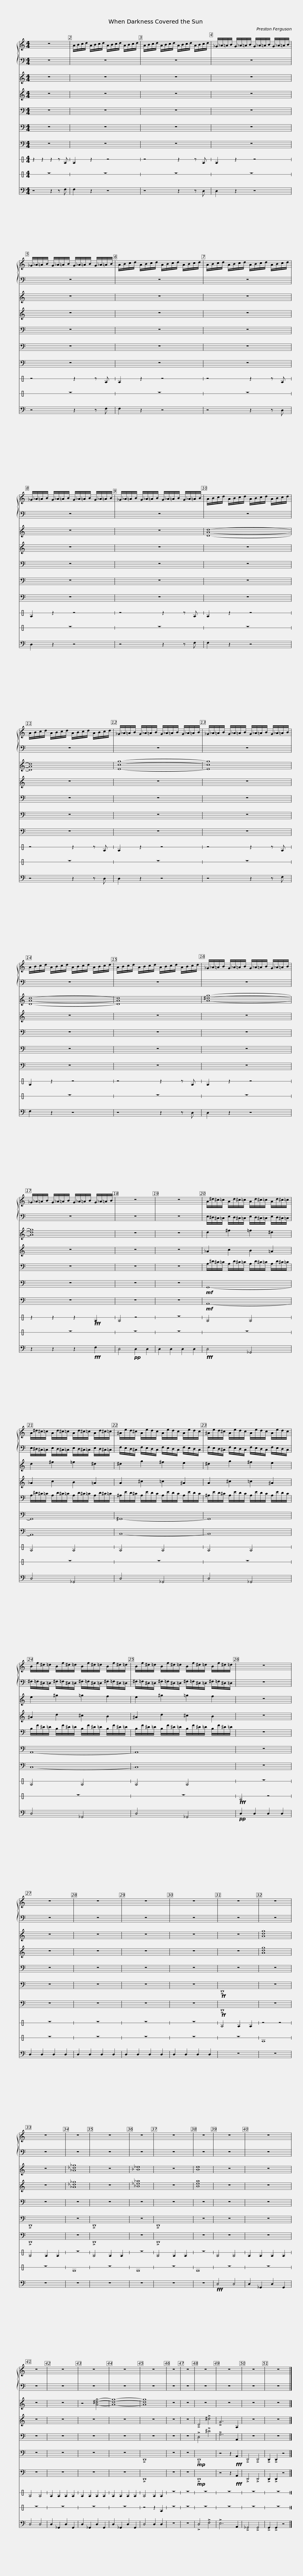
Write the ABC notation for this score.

X:1
%%score { 1 | 2 } 3 4 5 6 7 8 9 10
L:1/8
M:4/4
I:linebreak $
K:C
V:1 treble transpose=12
V:2 bass transpose="12 "
V:3 treble
V:4 treble
V:5 bass
V:6 bass
V:7 bass
V:8 perc stafflines=1
K:none
V:9 perc stafflines=1
K:none
V:10 bass
V:1
 z8 | A/B/c/d/ A/B/c/d/ A/B/c/d/ A/B/c/d/ | A/B/c/d/ A/B/c/d/ A/B/c/d/ A/B/c/d/ |$ _G/_A/=A/B/ G/_A/=A/B/ G/_A/=A/B/ G/_A/=A/B/ | _G/_A/=A/B/ G/_A/=A/B/ G/_A/=A/B/ G/_A/=A/B/ |$ %5
 A/B/c/d/ A/B/c/d/ A/B/c/d/ A/B/c/d/ | A/B/c/d/ A/B/c/d/ A/B/c/d/ A/B/c/d/ |$ _G/_A/=A/B/ G/_A/=A/B/ G/_A/=A/B/ G/_A/=A/B/ | _G/_A/=A/B/ G/_A/=A/B/ G/_A/=A/B/ G/_A/=A/B/ |$ A/B/c/d/ A/B/c/d/ A/B/c/d/ A/B/c/d/ | %10
 A/B/c/d/ A/B/c/d/ A/B/c/d/ A/B/c/d/ |$ _G/_A/=A/B/ G/_A/=A/B/ G/_A/=A/B/ G/_A/=A/B/ | _G/_A/=A/B/ G/_A/=A/B/ G/_A/=A/B/ G/_A/=A/B/ |$ A/B/c/d/ A/B/c/d/ A/B/c/d/ A/B/c/d/ | A/B/c/d/ A/B/c/d/ A/B/c/d/ A/B/c/d/ |$ %15
 _G/_A/=A/B/ G/_A/=A/B/ G/_A/=A/B/ G/_A/=A/B/ | _G/_A/=A/B/ G/_A/=A/B/ G/_A/=A/B/ G/_A/=A/B/ |$ z8 | z8 | A/^d/^c/=c/ A/d/^c/=c/ A/d/^c/=c/ A/d/^c/=c/ |$ %20
 A/^d/^c/=c/ A/d/^c/=c/ A/d/^c/=c/ A/d/^c/=c/ | ^A/e/d/^c/ A/e/d/c/ A/e/d/c/ A/e/d/c/ |$ ^A/e/d/^c/ A/e/d/c/ A/e/d/c/ A/e/d/c/ |$ B/f/^d/=d/ B/f/^d/=d/ B/f/^d/=d/ B/f/^d/=d/ |$ B/f/^d/=d/ B/f/^d/=d/ B/f/^d/=d/ B/f/^d/=d/ | %25
 z8 | z8 | z8 |$ z8 | z8 | %30
 z8 | z8 | z8 | z8 | z8 | %35
 z8 | z8 | z8 | z8 |$ z8 | %40
 z8 | z8 | z8 | z8 | z8 | %45
 z8 | z8 | z8 | z8 |$ z8 | %50
 z8 |] %51
V:2
 z8 | z8 | z8 |$ z8 | z8 |$ %5
 z8 | z8 |$ z8 | z8 |$ z8 | %10
 z8 |$ z8 | z8 |$ z8 | z8 |$ %15
 z8 | z8 |$ z8 | z8 | E,/^D,/^C,/=C,/ E,/D,/^C,/=C,/ E,/D,/^C,/=C,/ E,/D,/^C,/=C,/ |$ %20
 E,/^D,/^C,/=C,/ E,/D,/^C,/=C,/ E,/D,/^C,/=C,/ E,/D,/^C,/=C,/ | F,/E,/D,/^C,/ F,/E,/D,/C,/ F,/E,/D,/C,/ F,/E,/D,/C,/ |$ F,/E,/D,/^C,/ F,/E,/D,/C,/ F,/E,/D,/C,/ F,/E,/D,/C,/ |$ ^F,/=F,/^D,/=D,/ ^F,/=F,/^D,/=D,/ ^F,/=F,/^D,/=D,/ ^F,/=F,/^D,/=D,/ |$ ^F,/=F,/^D,/=D,/ ^F,/=F,/^D,/=D,/ ^F,/=F,/^D,/=D,/ ^F,/=F,/^D,/=D,/ | %25
 z8 | z8 | z8 |$ z8 | z8 | %30
 z8 | z8 | z8 | z8 | z8 | %35
 z8 | z8 | z8 | z8 |$ z8 | %40
 z8 | z8 | z8 | z8 | z8 | %45
 z8 | z8 | z8 | z8 |$ z8 | %50
 z8 |] %51
V:3
 z8 | z8 | z8 |$ z8 | z8 |$ %5
 z8 | z8 |$ z8 | z8 |$ [DAd]8- | %10
 [DAd]8 |$ [Ecg]8- | [Ecg]8 |$ [DAd]8- | [DAd]8 |$ %15
 [A^dg]8- | [Adg]8 |$ z8 | z8 | d2 ^f2 =f2 ^d2 |$ %20
 d2 ^f2 =f2 ^d2 | ^d2 g2 ^f2 e2 |$ ^d2 g2 ^f2 e2 |$ e2 ^g2 =g2 f2 |$ e2 ^g2 =g2 f2 | %25
 z8 | z8 | z8 |$ z8 | z8 | %30
 z8 | [Adg]8 | z8 | [_A_d_g]8 | z8 | %35
 [_B_e]8 | z8 | [Be]8 | z8 |$ z8 | %40
 z8 | z8 | z4 [A^dg]4- | [Adg]8- | [Adg]8 | %45
 z8 | z8 | z8 | z8 |$ z8 | %50
 z8 |] %51
V:4
 z8 | z8 | z8 |$ z8 | z8 |$ %5
 z8 | z8 |$ z8 | z8 |$ z8 | %10
 z8 |$ z8 | z8 |$ z8 | z8 |$ %15
 z8 | z8 |$ z8 | z8 | _A2 c2 B2 =A2 |$ %20
 _A2 c2 B2 =A2 | A2 ^c2 =c2 ^A2 |$ A2 ^c2 =c2 ^A2 |$ ^A2 d2 ^c2 B2 |$ ^A2 d2 ^c2 B2 | %25
 z8 | z8 | z8 |$ z8 | z8 | %30
 z8 | [Adg]8 | z8 | [_A_d_g]8 | z8 | %35
 [_B_e_a]8 | z8 | [Bea]8 | z8 |$ z8 | %40
 z8 | z8 | z8 | z8 | z8 | %45
 z8 | z8 | !>!D4 !>!^d4 | !>!G6 A,2 |$ z8 | %50
 z8 |] %51
V:5
 z8 | z8 | z8 |$ z8 | z8 |$ %5
 z8 | z8 |$ z8 | z8 |$ z8 | %10
 z8 |$ z8 | z8 |$ z8 | z8 |$ %15
 z8 | z8 |$ z8 | z8 | A,/^D/^C/=C/ A,/D/^C/=C/ A,/D/^C/=C/ A,/D/^C/=C/ |$ %20
 A,/^D/^C/=C/ A,/D/^C/=C/ A,/D/^C/=C/ A,/D/^C/=C/ | ^A,/E/D/^C/ A,/E/D/C/ A,/E/D/C/ A,/E/D/C/ |$ ^A,/E/D/^C/ A,/E/D/C/ A,/E/D/C/ A,/E/D/C/ |$ B,/F/^D/=D/ B,/F/^D/=D/ B,/F/^D/=D/ B,/F/^D/=D/ |$ B,/F/^D/=D/ B,/F/^D/=D/ B,/F/^D/=D/ B,/F/^D/=D/ | %25
 z8 | z8 | z8 |$ z8 | z8 | %30
 z8 | z8 | z8 | z8 | z8 | %35
 z8 | z8 | z8 | z8 |$ z8 | %40
 z8 | z8 | z8 | z8 | z8 | %45
 z8 | z8 | !>!D,4 !>!^D4 | !>!G,6 A,,2 |$ z8 | %50
 z8 |] %51
V:6
 z8 | z8 | z8 |$ z8 | z8 |$ %5
 z8 | z8 |$ z8 | z8 |$ z8 | %10
 z8 |$ z8 | z8 |$ z8 | z8 |$ %15
 z8 | z8 |$ z8 | z8 |!mf! G,,8- |$ %20
 G,,8 | ^G,,8- |$ G,,8 |$ A,,8- |$ A,,8 | %25
 z8 | z8 | z8 |$ z8 | z8 | %30
!ff! !>!D,,8 | z8 | !>!D,,8 | z8 | !>!D,,8 | %35
 z8 | !>!D,,8 | z8 | z8 |$ z8 | %40
 z8 | z8 | z8 | z8 | !>!D,,8 | %45
 z8 | z8 |!mp! !>!D,,8 | z4 z2!fff! A,,2 |$ !>!D,,4 !>!D,,4 | %50
 !>!D,,2 !>!D,,2 z4 |] %51
V:7
 z8 | z8 | z8 |$ z8 | z8 |$ %5
 z8 | z8 |$ z8 | z8 |$ z8 | %10
 z8 |$ z8 | z8 |$ z8 | z8 |$ %15
 z8 | z8 |$ z8 | z8 |!mf! A,,8- |$ %20
 A,,8 | B,,8- |$ B,,8 |$ C,8- |$ C,8 | %25
 z8 | z8 | z8 |$ z8 | z8 | %30
!ff! !>!D,,8 | z8 | !>!D,,8 | z8 | !>!D,,8 | %35
 z8 | !>!D,,8 | z8 | z8 |$ z8 | %40
 z8 | z8 | z8 | z8 | !>!D,,8 | %45
 z8 | z8 |!mp! !>!D,,8 | z4 z2!fff! A,,2 |$ !>!D,,4 !>!D,,4 | %50
 !>!D,,2 !>!D,,2 z4 |] %51
V:8
 z2 z2 z2 z E | E2 z2 z4 | z4 z2 z E |$ E2 z2 z4 | z4 z2 z E |$ %5
 E2 z2 z4 | z4 z2 z E |$ E2 z2 z4 | z4 z2 z E |$ E2 z2 z4 | %10
 z4 z2 z E |$ E2 z2 z4 | z4 z2 z E |$ E2 z2 z4 | z4 z2 z E |$ %15
 E2 z2 z4 | z2 z2 z2!fff! E2 |$ E4 z4 | z8 | E4 E4 |$ %20
 E4 E4 | E4 E4 |$ E4 E4 |$ E4 E4 |$ E4 E4 | %25
 z8 | z8 | z8 |$ z8 | z8 | %30
 E4 E2 E2 | z4 z4 | E4 E2 E2 | z8 | E4 E2 E2 | %35
 z8 | E4 E2 E2 | z8 | E4 E4 |$ E2 E2 E2 E2 | %40
 E4 E4 | E2 E2 E2 E2 | E2 E2 E2 E2 | E2 E2 E2 E2 | E4 E2 E2 | %45
 z8 | z8 | z8 | z8 |$ z8 | %50
 z8 |] %51
V:9
 z8 | z8 | z8 |$ z8 | z8 |$ %5
 z8 | z8 |$ z8 | z8 |$ z8 | %10
 z8 |$ z8 | z8 |$ z8 | z8 |$ %15
 z8 | z8 |$ z8 | z8 | z8 |$ %20
 z8 | z8 |$ z8 |$ z8 |$ z8 | %25
!fff! E4 z4 | z8 | z8 |$ z8 | z8 | %30
 z8 | E8 | z8 | E8 | z8 | %35
 E8 | z8 | E8 | z8 |$ z8 | %40
 z8 | z8 | z8 | z8 | z4 z2 E2 | %45
 z8 | z8 | z8 | z8 |$ z8 | %50
 z8 |] %51
V:10
 z4 z2 z F, | F,2 z2 z4 | z4 z2 z D, |$ D,2 z2 z4 | z4 z2 z F, |$ %5
 F,2 z2 z4 | z4 z2 z D, |$ D,2 z2 z4 | z4 z2 z F, |$ F,2 z2 z4 | %10
 z4 z2 z D, |$ D,2 z2 z4 | z4 z2 z F, |$ F,2 z2 z4 | z4 z2 z D, |$ %15
 D,2 z2 z4 | z2 z2 z2!fff! F,2 |$ D,4!pp! D,2 D,2 | D,2 D,2 D,2 D,2 |!fff! D,4 _G,,4 |$ %20
 D,4 _G,,4 | D,4 _G,,4 |$ D,4 _G,,4 |$ D,4 _G,,4 |$ D,4 _G,,4 | %25
!pp! D,2 D,2 D,2 D,2 | D,2 D,2 D,2 D,2 | D,2 D,2 D,2 D,2 |$ D,2 D,2 D,2 D,2 | D,2 D,2 D,2 D,2 | %30
 z8 | z8 | z8 | z8 | z8 | %35
 z8 | z8 | z8 |!fff! D,4 D,4 |$ D,2 _G,,2 D,2 G,,2 | %40
 D,4 D,4 | D,2 _G,,2 D,2 G,,2 | D,2 _G,,2 D,2 G,,2 | D,2 _G,,2 D,2 G,,2 | D,4 D,2 D,2 | %45
 z8 | z8 | !>!D,4 !>!F,4 | !>!E,6 A,,2 |$ !>!_G,,4 !>!G,,4 | %50
 !>!G,,2 !>!G,,2 z4 |] %51
